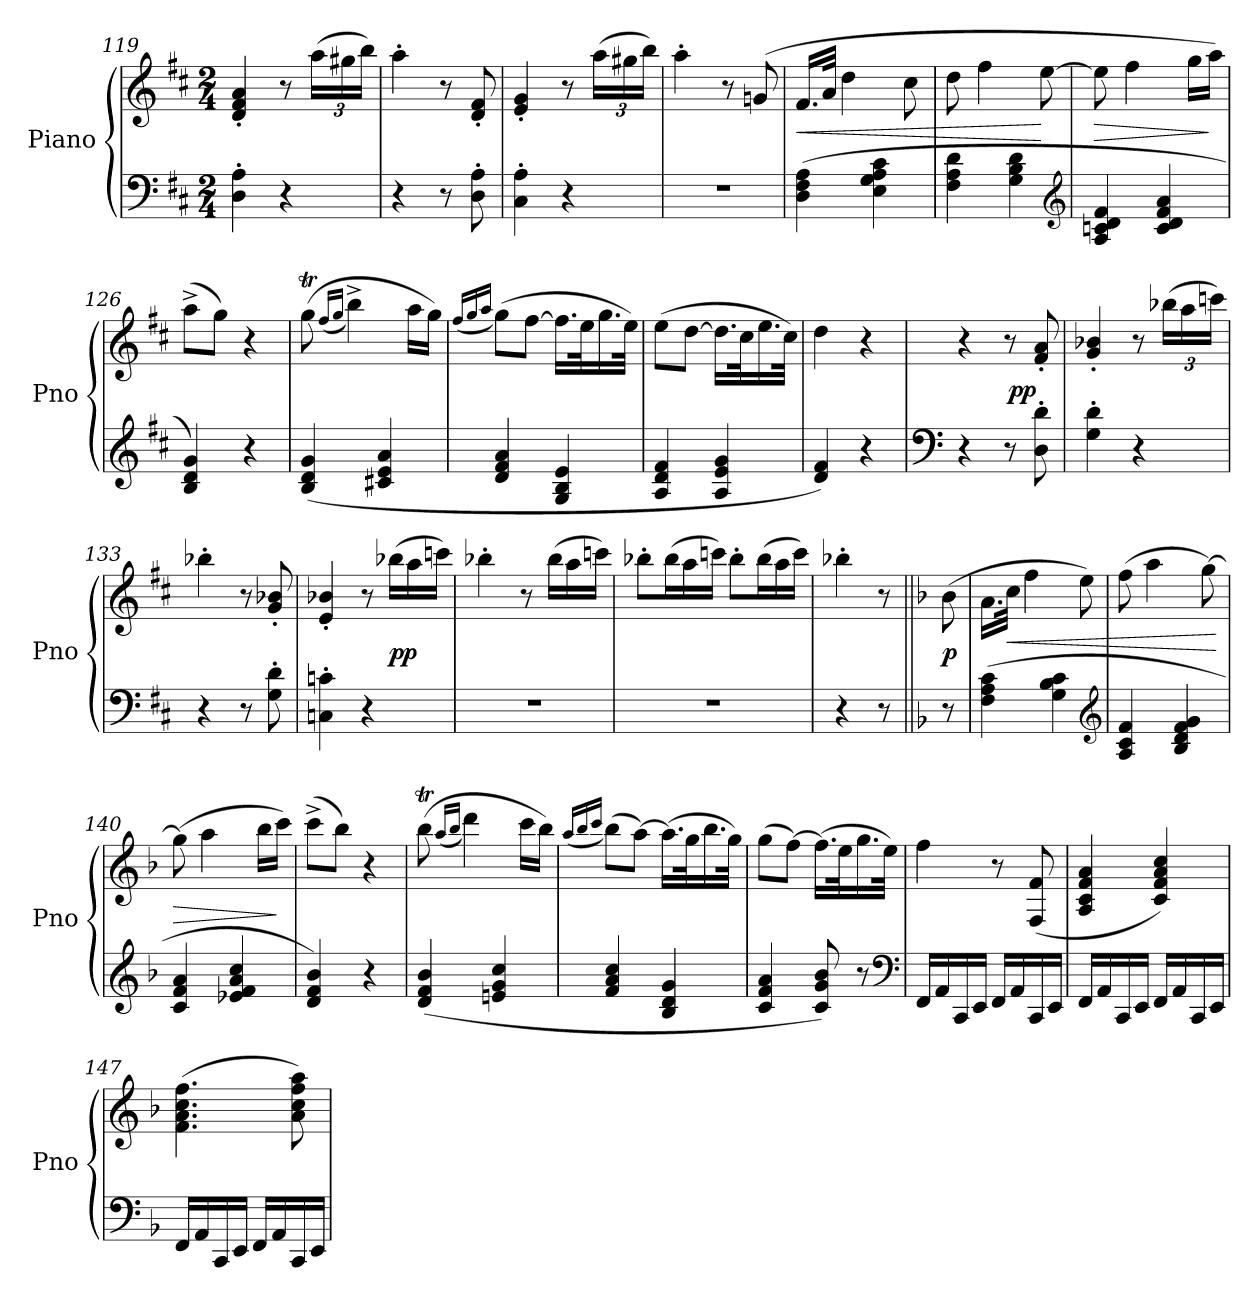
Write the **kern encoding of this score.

**kern	**kern	**dynam
*part1	*part1	*part1
*staff2	*staff1	*staff1/2
*I"Piano	*	*
*I'Pno	*	*
*clefF4	*clefG2	*
*k[f#c#]	*k[f#c#]	*
*M2/4	*M2/4	*
=119	=119	=119
4D' 4A'	4d' 4f#' 4a'	.
4r	8r	.
.	(24aaLL	.
.	24gg#X	.
.	24bbJJ)	.
=120	=120	=120
4r	4aa'	.
8r	8r	.
8D' 8A'	8d' 8f#'	.
=121	=121	=121
4C#' 4A'	4e' 4g'	.
4r	8r	.
.	(24aaLL	.
.	24gg#X	.
.	24bbJJ)	.
=122	=122	=122
2r	4aa'	.
.	8r	.
.	(8gn	.
=123	=123	=123
(<4D 4F# 4A	16.f#LL	<
.	32aJJk	.
.	4dd	.
4E 4G 4A 4c#	.	.
.	8cc#	.
=124	=124	=124
4F# 4A 4d	8dd	.
.	4ff#	.
4G 4B 4d	.	.
.	[8ee	[
*clefG2	*	*
=125	=125	=125
4A 4cn 4d 4f#	8ee]	>
.	4ff#	.
4c 4d 4f# 4a	.	.
.	16ggLL	.
.	16aaJJ)	]
=126	=126	=126
4B 4d 4g)	(8aa^L	.
.	8ggJ)	.
4r	4r	.
=127	=127	=127
(4B 4d 4g	(8ggT	.
.	(16qff#LL	.
.	16qggJJ	.
.	4bb^)	.
4c#X 4e 4a	.	.
.	16aaLL	.
.	16ggJJ)	.
=128	=128	=128
.	(16qff#LL	.
.	16qgg	.
.	16qaaJJ	.
4d 4f# 4a	(8ggL)	.
.	[8ff#J	.
4G 4B 4e	16.ff#LL]	.
.	32eeK	.
.	16.gg	.
.	32eeJJk)	.
=129	=129	=129
4A 4d 4f#	(8eeL	.
.	[8ddJ	.
4A 4e 4g	16.ddLL]	.
.	32cc#K	.
.	16.ee	.
.	32cc#JJk)	.
=130	=130	=130
4d 4f#)	4dd	.
4r	4r	.
=131	=131	=131
*clefF4	*	*
4r	4r	.
8r	8r	.
!	!	!LO:DY:rj
8D' 8d'	8f#' 8a'	pp
=132	=132	=132
4G' 4d'	4g' 4b-X'	.
4r	8r	.
.	(24bb-XLL	.
.	24aa	.
.	24cccnJJ)	.
=133	=133	=133
4r	4bb-X'	.
8r	8r	.
8G' 8d'	8g' 8b-X'	.
=134	=134	=134
4Cn' 4cn'	4e' 4b-X'	.
4r	8r	.
*	*Xtuplet	*
.	(24bb-XLL	pp
.	24aa	.
.	24cccnJJ)	.
=135	=135	=135
2r	4bb-X'	.
.	8r	.
.	(24bb-LL	.
.	24aa	.
.	24cccnJJ)	.
=136	=136	=136
2r	8bb-X'L	.
.	(24bb-L	.
.	24aa	.
.	24cccnJJ)	.
.	8bb-'L	.
.	(24bb-L	.
.	24aa	.
.	24cccJJ)	.
=137	=137	=137
4r	4bb-X'	.
8r	8r	.
=||	=||	=||
*k[b-]	*k[b-]	*
8r	(8b-	p
=138	=138	=138
(<4F 4A 4c	16.aLL	.
.	32ccJJk	<
.	4ff	.
4G 4B- 4c	.	.
.	8ee)	.
*clefG2	*	*
=139	=139	=139
4A 4c 4f	(8ff	.
.	4aa	.
4B- 4d 4f 4g	.	.
.	[8gg)	.
.	.	[
=140	=140	=140
4c 4f 4a	(8gg]	>
.	4aa	.
4e-X 4f 4a 4cc	.	.
.	16bb-LL	.
.	16cccJJ)	]
=141	=141	=141
4d 4f 4b-)	(8ccc^L	.
.	8bb-J)	.
4r	4r	.
=142	=142	=142
(4d 4f 4b-	(8bb-T	.
.	(16qaaLL	.
.	16qbb-JJ	.
.	4ddd)	.
4en 4g 4cc	.	.
.	16cccLL	.
.	16bb-JJ)	.
=143	=143	=143
.	(16qaaLL	.
.	16qbb-	.
.	16qcccJJ	.
4f 4a 4cc	(8bb-L)	.
.	[8aaJ)	.
4B- 4d 4g	(16.aaLL]	.
.	32ggK	.
.	16.bb-	.
.	32ggJJk)	.
=144	=144	=144
4c 4f 4a	(8ggL	.
.	[8ffJ)	.
8c 8g 8b-)	(16.ffLL]	.
.	32eeK	.
8r	16.gg	.
.	32eeJJk)	.
*clefF4	*	*
=145	=145	=145
16FFLL	4ff	.
16AA	.	.
16CC	.	.
16EEJJ	.	.
16FFLL	8r	.
16AA	.	.
16CC	(>8F 8f	.
16EEJJ	.	.
=146	=146	=146
16FFLL	4A 4c 4f 4a	.
16AA	.	.
16CC	.	.
16EEJJ	.	.
16FFLL	4c 4f 4a 4cc)	.
16AA	.	.
16CC	.	.
16EEJJ	.	.
=147	=147	=147
16FFLL	(4.f 4.a 4.cc 4.ff	.
16AA	.	.
16CC	.	.
16EEJJ	.	.
16FFLL	.	.
16AA	.	.
16CC	8a 8cc 8ff 8aa)	.
16EEJJ	.	.
=	=	=
*-	*-	*-
